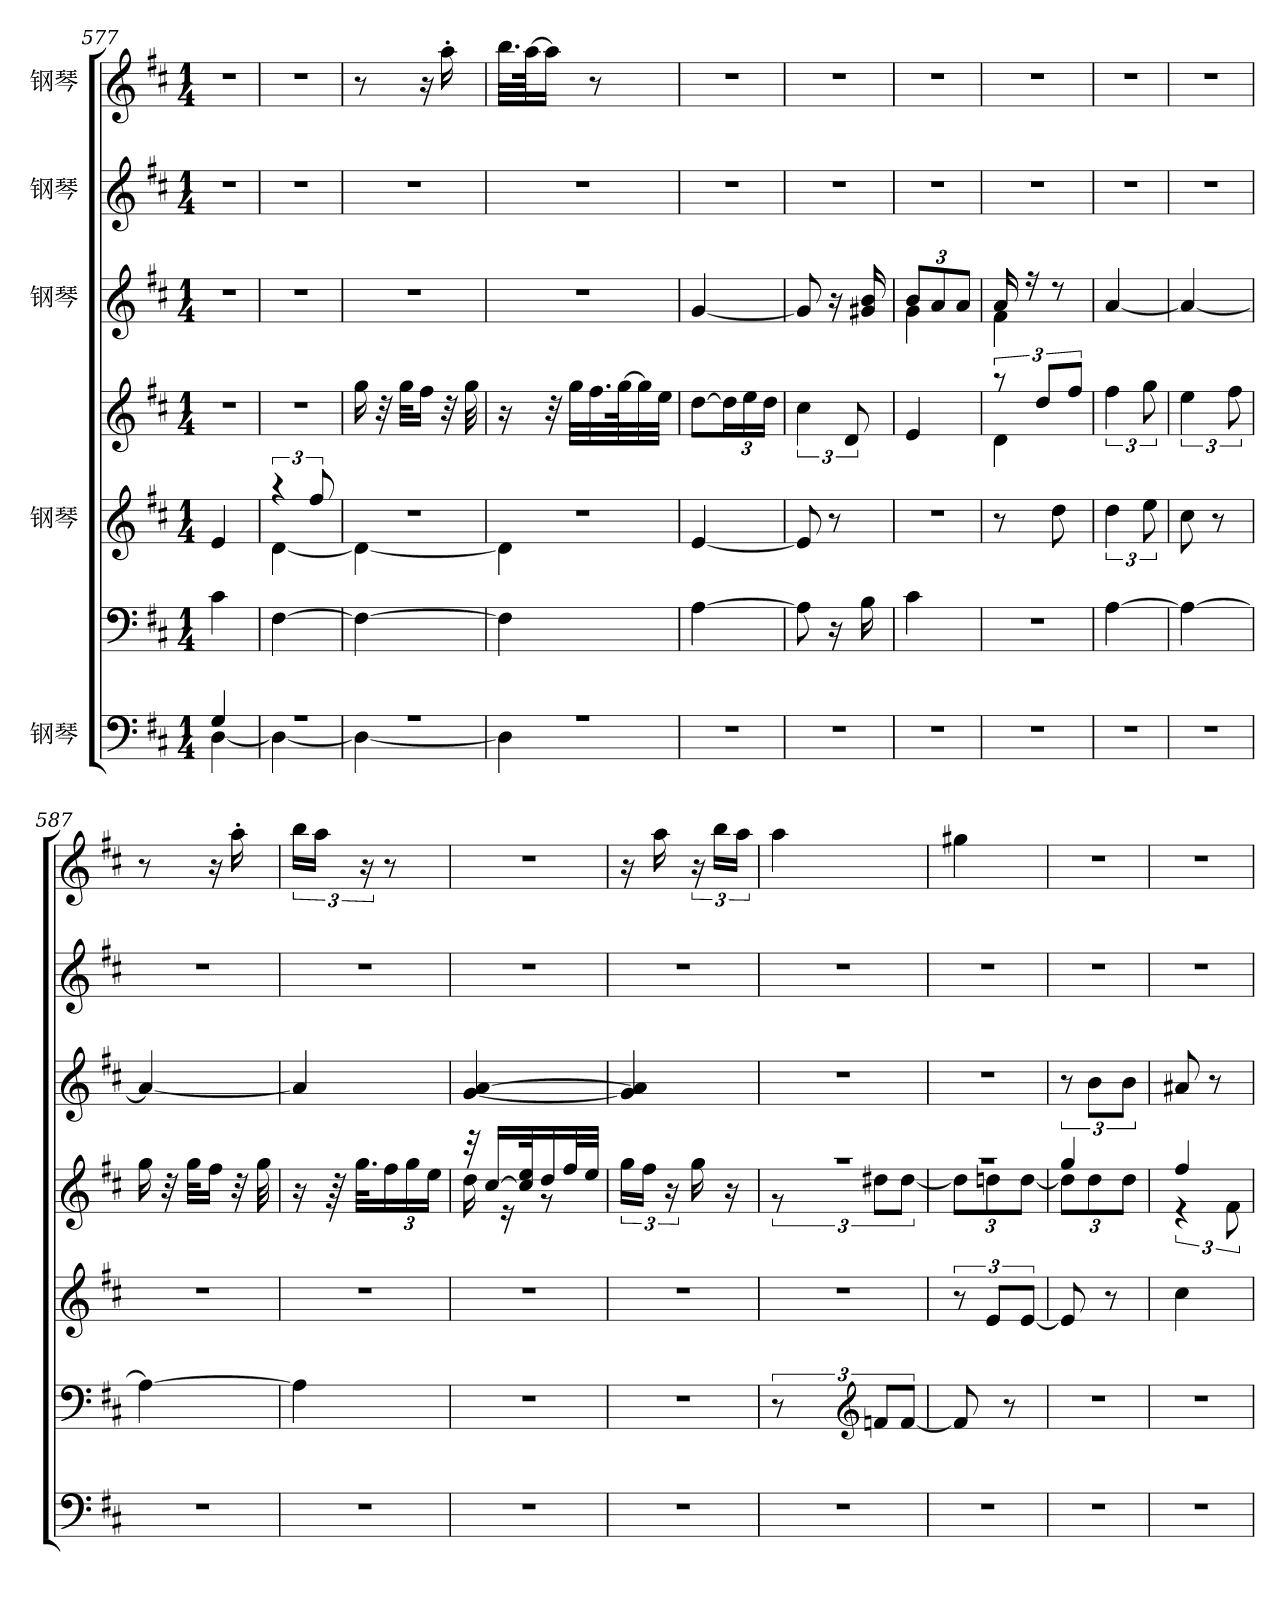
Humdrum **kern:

**kern	**kern	**kern	**kern	**kern	**kern	**kern
*part5	*part5	*part4	*part4	*part3	*part2	*part1
*staff7	*staff6	*staff5	*staff4	*staff3	*staff2	*staff1
*I"钢琴	*	*I"钢琴	*	*I"钢琴	*I"钢琴	*I"钢琴
*clefF4	*clefF4	*clefG2	*clefG2	*clefG2	*clefG2	*clefG2
*k[f#c#]	*k[f#c#]	*k[f#c#]	*k[f#c#]	*k[f#c#]	*k[f#c#]	*k[f#c#]
*M1/4	*M1/4	*M1/4	*M1/4	*M1/4	*M1/4	*M1/4
=577	=577	=577	=577	=577	=577	=577
*^	*	*	*	*	*	*
4G/	[4D\	4c#\	4e/	4r	4r	4r	4r
=578	=578	=578	=578	=578	=578	=578	=578
*	*	*	*^	*	*	*	*
4r	4D\_	[4F#\	6r	[4d\	4r	4r	4r	4r
.	.	.	12ff#/	.	.	.	.	.
=579	=579	=579	=579	=579	=579	=579	=579	=579
4r	4D\_	4F#\_	4r	4d\_	16gg\	4r	4r	8r
.	.	.	.	.	32r	.	.	.
.	.	.	.	.	32gg\KLL	.	.	.
.	.	.	.	.	16ff#\JJ	.	.	16r
.	.	.	.	.	32r	.	.	16aa'\
.	.	.	.	.	32gg\	.	.	.
!!LO:PB:g=z
=580	=580	=580	=580	=580	=580	=580	=580	=580
4r	4D\]	4F#\]	4r	4d\]	16r	4r	4r	32.bb\LLL
.	.	.	.	.	.	.	.	[64aa\JK
.	.	.	.	.	32r	.	.	16aa\JJ]
.	.	.	.	.	32gg\LLL	.	.	.
.	.	.	.	.	32.ff#\	.	.	8r
.	.	.	.	.	[64gg\K	.	.	.
.	.	.	.	.	32gg\]	.	.	.
.	.	.	.	.	32ee\JJJ	.	.	.
*v	*v	*	*v	*v	*	*	*	*
=581	=581	=581	=581	=581	=581	=581
4r	[4A\	[4e/	[8dd\L	[4g/	4r	4r
*	*	*	*Xbrackettup	*	*	*
.	.	.	24dd\L]	.	.	.
.	.	.	24ee\	.	.	.
.	.	.	24dd\JJ	.	.	.
=582	=582	=582	=582	=582	=582	=582
*	*	*	*brackettup	*	*	*
4r	8A\]	8e/]	6cc#\	8g/]	4r	4r
.	16r	8r	.	16r	.	.
.	.	.	12d/	.	.	.
.	16B\	.	.	16g#X/ 16b/	.	.
=583	=583	=583	=583	=583	=583	=583
*	*	*	*	*Xbrackettup	*	*
*	*	*	*	*^	*	*
4r	4c#\	4r	4e/	12b/L	4g\	4r	4r
.	.	.	.	12a/	.	.	.
.	.	.	.	12a/J	.	.	.
=584	=584	=584	=584	=584	=584	=584	=584
*	*	*	*^	*	*	*	*
4r	4r	8r	12r	4d\	16a/	4f#\	4r	4r
.	.	.	.	.	16r	.	.	.
.	.	.	12dd/L	.	.	.	.	.
.	.	8dd\	.	.	8r	.	.	.
.	.	.	12ff#/J	.	.	.	.	.
*	*	*	*v	*v	*	*	*	*
*	*	*	*	*v	*v	*	*
=585	=585	=585	=585	=585	=585	=585
4r	[4A\	6dd\	6ff#\	[4a/	4r	4r
.	.	12ee\	12gg\	.	.	.
=586	=586	=586	=586	=586	=586	=586
4r	4A\_	8cc#\	6ee\	4a/_	4r	4r
.	.	8r	.	.	.	.
.	.	.	12ff#\	.	.	.
!!LO:PB:g=z
=587	=587	=587	=587	=587	=587	=587
4r	4A\_	4r	16gg\	4a/_	4r	8r
.	.	.	32r	.	.	.
.	.	.	32gg\KLL	.	.	.
.	.	.	16ff#\JJ	.	.	16r
.	.	.	32r	.	.	16aa'\
.	.	.	32gg\	.	.	.
=588	=588	=588	=588	=588	=588	=588
4r	4A\]	4r	16r	4a/]	4r	24bb\LL
.	.	.	.	.	.	24aa\JJ
.	.	.	64r	.	.	.
.	.	.	32.gg\KLL	.	.	.
.	.	.	.	.	.	24r
*	*	*	*Xbrackettup	*	*	*
.	.	.	24ff#\	.	.	8r
.	.	.	24gg\	.	.	.
.	.	.	24ee\JJ	.	.	.
=589	=589	=589	=589	=589	=589	=589
*	*	*	*^	*	*	*
4r	4r	4r	32r	16dd\	[4g/ [4a/	4r	4r
.	.	.	[16cc#/LL	.	.	.	.
.	.	.	.	16r	.	.	.
.	.	.	32cc#/] 32ee/K	.	.	.	.
.	.	.	16dd/	8r	.	.	.
.	.	.	32ff#/L	.	.	.	.
.	.	.	32ee/JJJ	.	.	.	.
*	*	*	*v	*v	*	*	*
=590	=590	=590	=590	=590	=590	=590
*	*	*	*brackettup	*	*	*
4r	4r	4r	24gg\LL	4g/] 4a/]	4r	16r
.	.	.	24ff#\JJ	.	.	.
.	.	.	.	.	.	16aa\
.	.	.	24r	.	.	.
.	.	.	16gg\	.	.	24r
.	.	.	.	.	.	24bb\LL
.	.	.	16r	.	.	.
.	.	.	.	.	.	24aa\JJ
=591	=591	=591	=591	=591	=591	=591
*	*	*	*^	*	*	*
4r	12r	4r	4r	12r	4r	4r	4aa\
*	*clefG2	*	*	*	*	*	*
.	12fn/L	.	.	12dd#X\L	.	.	.
.	[12f/J	.	.	[12dd#\J	.	.	.
=592	=592	=592	=592	=592	=592	=592	=592
*	*	*	*	*Xbrackettup	*	*	*
4r	8f/]	12r	4r	12dd#\L]	4r	4r	4gg#X\
.	.	12e/L	.	12ddn\	.	.	.
.	8r	.	.	.	.	.	.
.	.	[12e/J	.	[12dd\J	.	.	.
!!LO:PB:g=z
=593	=593	=593	=593	=593	=593	=593	=593
*	*	*	*	*	*brackettup	*	*
4r	4r	8e/]	4gg/	12dd\L]	12r	4r	4r
.	.	.	.	12dd\	12b\L	.	.
.	.	8r	.	.	.	.	.
.	.	.	.	12dd\J	12b\J	.	.
=594	=594	=594	=594	=594	=594	=594	=594
*	*	*	*	*brackettup	*	*	*
4r	4r	4cc#\	4ff#/	6r	8a#X/	4r	4r
.	.	.	.	.	8r	.	.
.	.	.	.	12f#\	.	.	.
*	*	*	*v	*v	*	*	*
=	=	=	=	=	=	=
*-	*-	*-	*-	*-	*-	*-
